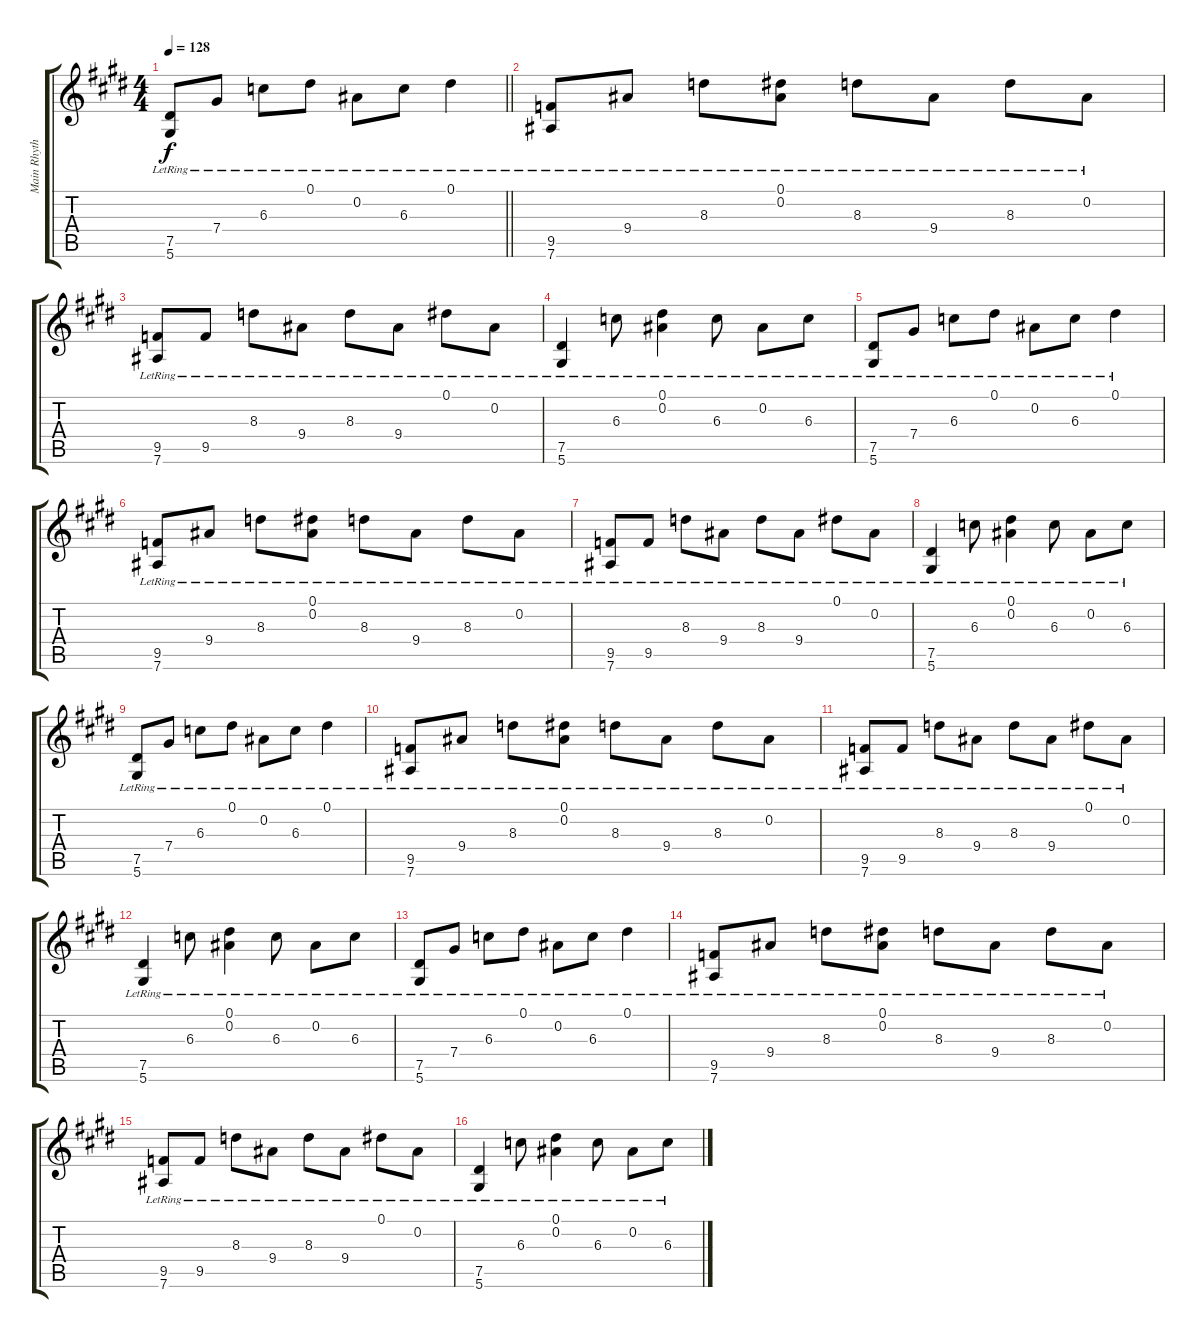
\track ("Main Rhythm" "Main Rhyth") {instrument electricguitarclean}
\staff {score tabs}
\tuning (Eb4 Bb3 Gb3 Db3 Ab2 Eb2) {hide}
\ts (4 4)
\tempo 128
\clef g2
\barLineRight lightlight
\ks c#minor
(7.5{lr} 5.6{lr}).8{dy f} 7.4{lr}.8 6.3{lr}.8 0.1{lr}.8 0.2{lr}.8 6.3{lr}.8 0.1{lr}.4 |
\ks e
(9.5{lr} 7.6{lr}).8 9.4{lr}.8 8.3{lr}.8 (0.1{lr} 0.2{lr}).8 8.3{lr}.8 9.4{lr}.8 8.3{lr}.8 0.2{lr}.8 |
\ks c#minor
(9.5{lr} 7.6{lr}).8 9.5{lr}.8 8.3{lr}.8 9.4{lr}.8 8.3{lr}.8 9.4{lr}.8 0.1{lr}.8 0.2{lr}.8 |
(7.5{lr} 5.6{lr}).4 6.3{lr}.8 (0.1{lr} 0.2{lr}).4 6.3{lr}.8 0.2{lr}.8 6.3{lr}.8 |
(7.5{lr} 5.6{lr}).8 7.4{lr}.8 6.3{lr}.8 0.1{lr}.8 0.2{lr}.8 6.3{lr}.8 0.1{lr}.4 |
\ks e
(9.5{lr} 7.6{lr}).8 9.4{lr}.8 8.3{lr}.8 (0.1{lr} 0.2{lr}).8 8.3{lr}.8 9.4{lr}.8 8.3{lr}.8 0.2{lr}.8 |
\ks c#minor
(9.5{lr} 7.6{lr}).8 9.5{lr}.8 8.3{lr}.8 9.4{lr}.8 8.3{lr}.8 9.4{lr}.8 0.1{lr}.8 0.2{lr}.8 |
(7.5{lr} 5.6{lr}).4 6.3{lr}.8 (0.1{lr} 0.2{lr}).4 6.3{lr}.8 0.2{lr}.8 6.3{lr}.8 |
(7.5{lr} 5.6{lr}).8 7.4{lr}.8 6.3{lr}.8 0.1{lr}.8 0.2{lr}.8 6.3{lr}.8 0.1{lr}.4 |
\ks e
(9.5{lr} 7.6{lr}).8 9.4{lr}.8 8.3{lr}.8 (0.1{lr} 0.2{lr}).8 8.3{lr}.8 9.4{lr}.8 8.3{lr}.8 0.2{lr}.8 |
\ks c#minor
(9.5{lr} 7.6{lr}).8 9.5{lr}.8 8.3{lr}.8 9.4{lr}.8 8.3{lr}.8 9.4{lr}.8 0.1{lr}.8 0.2{lr}.8 |
(7.5{lr} 5.6{lr}).4 6.3{lr}.8 (0.1{lr} 0.2{lr}).4 6.3{lr}.8 0.2{lr}.8 6.3{lr}.8 |
(7.5{lr} 5.6{lr}).8 7.4{lr}.8 6.3{lr}.8 0.1{lr}.8 0.2{lr}.8 6.3{lr}.8 0.1{lr}.4 |
\ks e
(9.5{lr} 7.6{lr}).8 9.4{lr}.8 8.3{lr}.8 (0.1{lr} 0.2{lr}).8 8.3{lr}.8 9.4{lr}.8 8.3{lr}.8 0.2{lr}.8 |
\ks c#minor
(9.5{lr} 7.6{lr}).8 9.5{lr}.8 8.3{lr}.8 9.4{lr}.8 8.3{lr}.8 9.4{lr}.8 0.1{lr}.8 0.2{lr}.8 |
(7.5{lr} 5.6{lr}).4 6.3{lr}.8 (0.1{lr} 0.2{lr}).4 6.3{lr}.8 0.2{lr}.8 6.3{lr}.8
